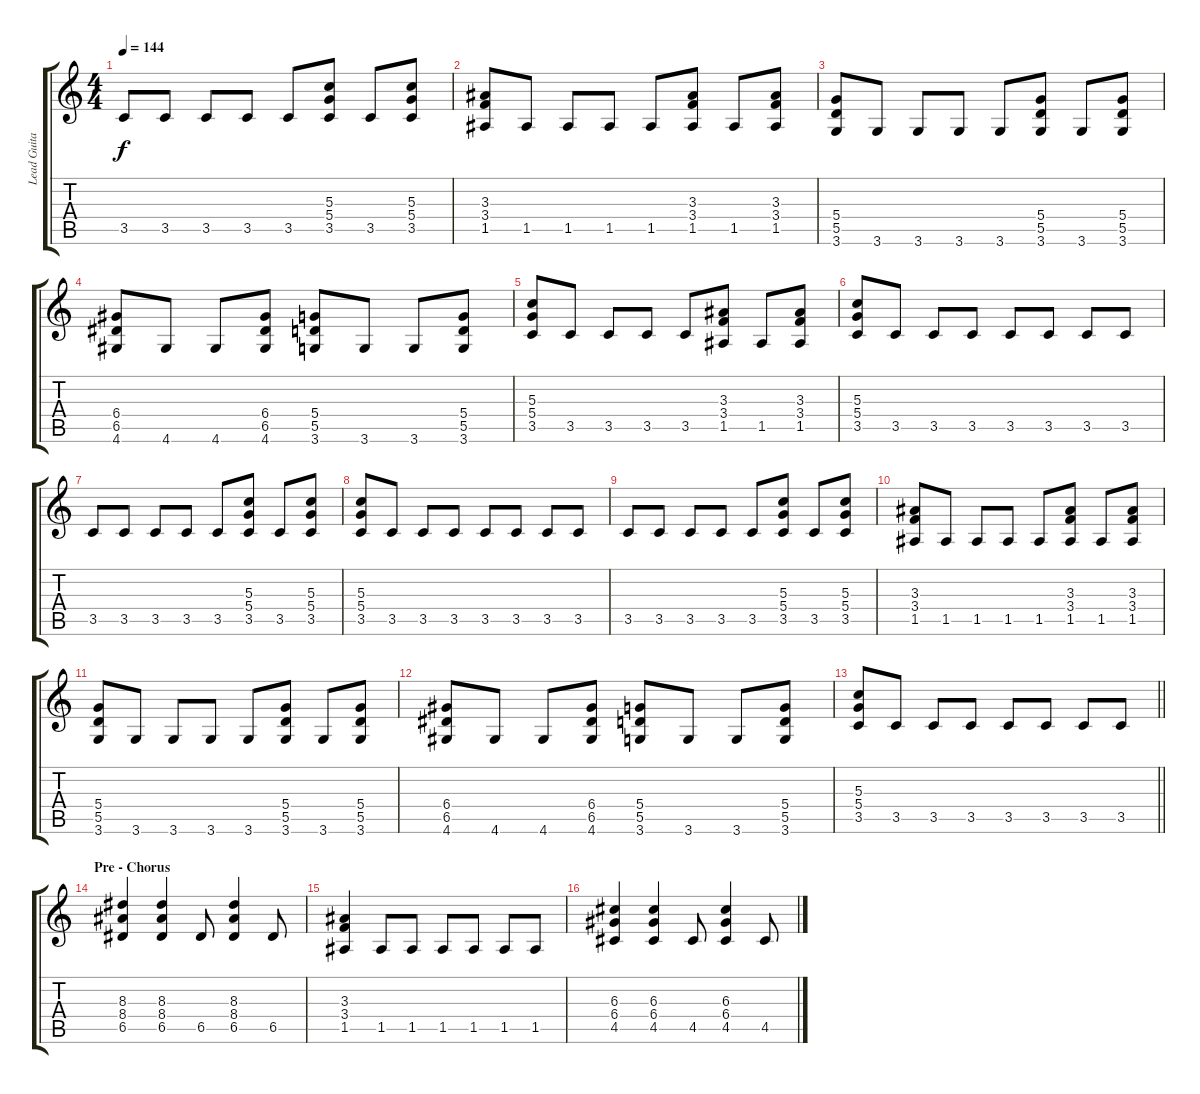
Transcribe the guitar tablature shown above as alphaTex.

\track ("Lead Guitar" "Lead Guita") {instrument distortionguitar}
\staff {score tabs}
\tuning (E4 B3 G3 D3 A2 E2) {hide}
\ts (4 4)
\tempo 144
\clef g2
\ks c
3.5.8{dy f} 3.5.8 3.5.8 3.5.8 3.5.8 (5.3 5.4 3.5).8 3.5.8 (5.3 5.4 3.5).8 |
(3.3 3.4 1.5).8 1.5.8 1.5.8 1.5.8 1.5.8 (3.3 3.4 1.5).8 1.5.8 (3.3 3.4 1.5).8 |
(5.4 5.5 3.6).8 3.6.8 3.6.8 3.6.8 3.6.8 (5.4 5.5 3.6).8 3.6.8 (5.4 5.5 3.6).8 |
(6.4 6.5 4.6).8 4.6.8 4.6.8 (6.4 6.5 4.6).8 (5.4 5.5 3.6).8 3.6.8 3.6.8 (5.4 5.5 3.6).8 |
(5.3 5.4 3.5).8 3.5.8 3.5.8 3.5.8 3.5.8 (3.3 3.4 1.5).8 1.5.8 (3.3 3.4 1.5).8 |
(5.3 5.4 3.5).8 3.5.8 3.5.8 3.5.8 3.5.8 3.5.8 3.5.8 3.5.8 |
3.5.8 3.5.8 3.5.8 3.5.8 3.5.8 (5.3 5.4 3.5).8 3.5.8 (5.3 5.4 3.5).8 |
(5.3 5.4 3.5).8 3.5.8 3.5.8 3.5.8 3.5.8 3.5.8 3.5.8 3.5.8 |
3.5.8 3.5.8 3.5.8 3.5.8 3.5.8 (5.3 5.4 3.5).8 3.5.8 (5.3 5.4 3.5).8 |
(3.3 3.4 1.5).8 1.5.8 1.5.8 1.5.8 1.5.8 (3.3 3.4 1.5).8 1.5.8 (3.3 3.4 1.5).8 |
(5.4 5.5 3.6).8 3.6.8 3.6.8 3.6.8 3.6.8 (5.4 5.5 3.6).8 3.6.8 (5.4 5.5 3.6).8 |
(6.4 6.5 4.6).8 4.6.8 4.6.8 (6.4 6.5 4.6).8 (5.4 5.5 3.6).8 3.6.8 3.6.8 (5.4 5.5 3.6).8 |
\barLineRight lightlight
(5.3 5.4 3.5).8 3.5.8 3.5.8 3.5.8 3.5.8 3.5.8 3.5.8 3.5.8 |
\section ("" "Pre - Chorus")
(8.3 8.4 6.5).4 (8.3 8.4 6.5).4 6.5.8 (8.3 8.4 6.5).4 6.5.8 |
(3.3 3.4 1.5).4 1.5.8 1.5.8 1.5.8 1.5.8 1.5.8 1.5.8 |
(6.3 6.4 4.5).4 (6.3 6.4 4.5).4 4.5.8 (6.3 6.4 4.5).4 4.5.8
